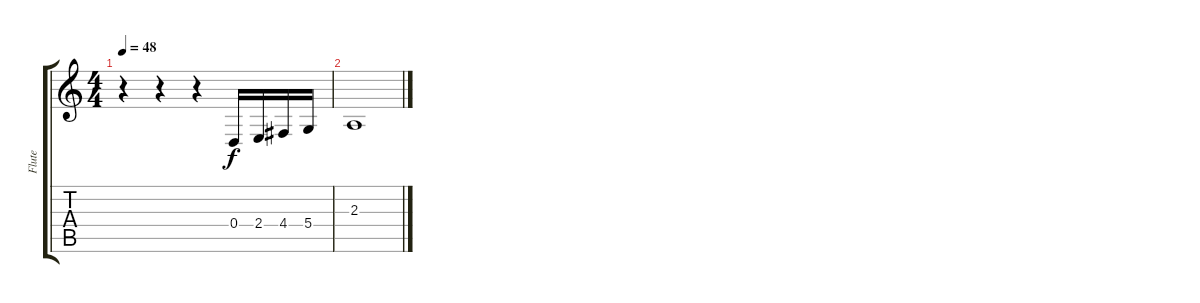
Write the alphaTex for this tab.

\track ("Flute" "Flute") {instrument flute}
\staff {score tabs}
\tuning (E4 B3 G3 D3 A2 E2) {hide}
\ts (4 4)
\tempo 48
\clef g2
\ks c
r.4{dy f} r.4 r.4 0.4.16 2.4.16 4.4.16 5.4.16 |
2.3.1
